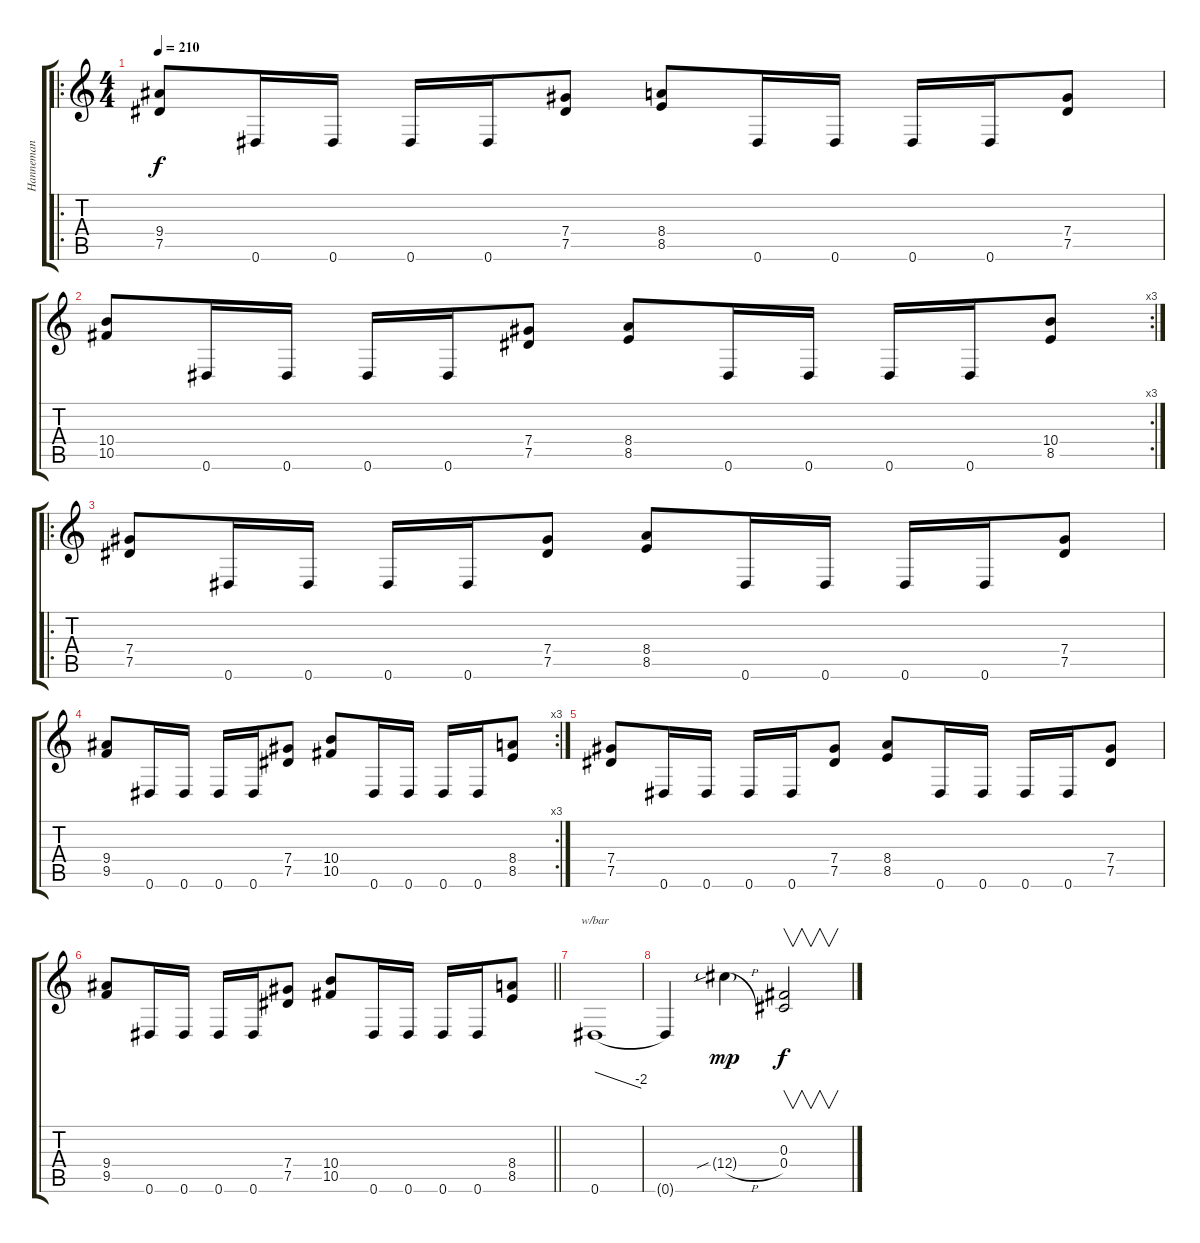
\track ("Hanneman" "Hanneman") {instrument distortionguitar}
\staff {score tabs}
\tuning (Eb4 Bb3 Gb3 Db3 Ab2 Eb2) {hide}
\ro
\ts (4 4)
\tempo 210
\clef g2
\ks c
(9.4 7.5).8{dy f} 0.6.16 0.6.16 0.6.16 0.6.16 (7.4 7.5).8 (8.4 8.5).8 0.6.16 0.6.16 0.6.16 0.6.16 (7.4 7.5).8 |
\rc 3
(10.4 10.5).8 0.6.16 0.6.16 0.6.16 0.6.16 (7.4 7.5).8 (8.4 8.5).8 0.6.16 0.6.16 0.6.16 0.6.16 (10.4 8.5).8 |
\ro
(7.4 7.5).8 0.6.16 0.6.16 0.6.16 0.6.16 (7.4 7.5).8 (8.4 8.5).8 0.6.16 0.6.16 0.6.16 0.6.16 (7.4 7.5).8 |
\rc 3
(9.4 9.5).8 0.6.16 0.6.16 0.6.16 0.6.16 (7.4 7.5).8 (10.4 10.5).8 0.6.16 0.6.16 0.6.16 0.6.16 (8.4 8.5).8 |
(7.4 7.5).8 0.6.16 0.6.16 0.6.16 0.6.16 (7.4 7.5).8 (8.4 8.5).8 0.6.16 0.6.16 0.6.16 0.6.16 (7.4 7.5).8 |
\barLineRight lightlight
(9.4 9.5).8 0.6.16 0.6.16 0.6.16 0.6.16 (7.4 7.5).8 (10.4 10.5).8 0.6.16 0.6.16 0.6.16 0.6.16 (8.4 8.5).8 |
0.6.1{tbe (dive default 0 0 60 -8) volume 16} |
0.6{t}.4 12.4{sib h g}.4{dy mp} (0.3 0.4).2{v dy f}
